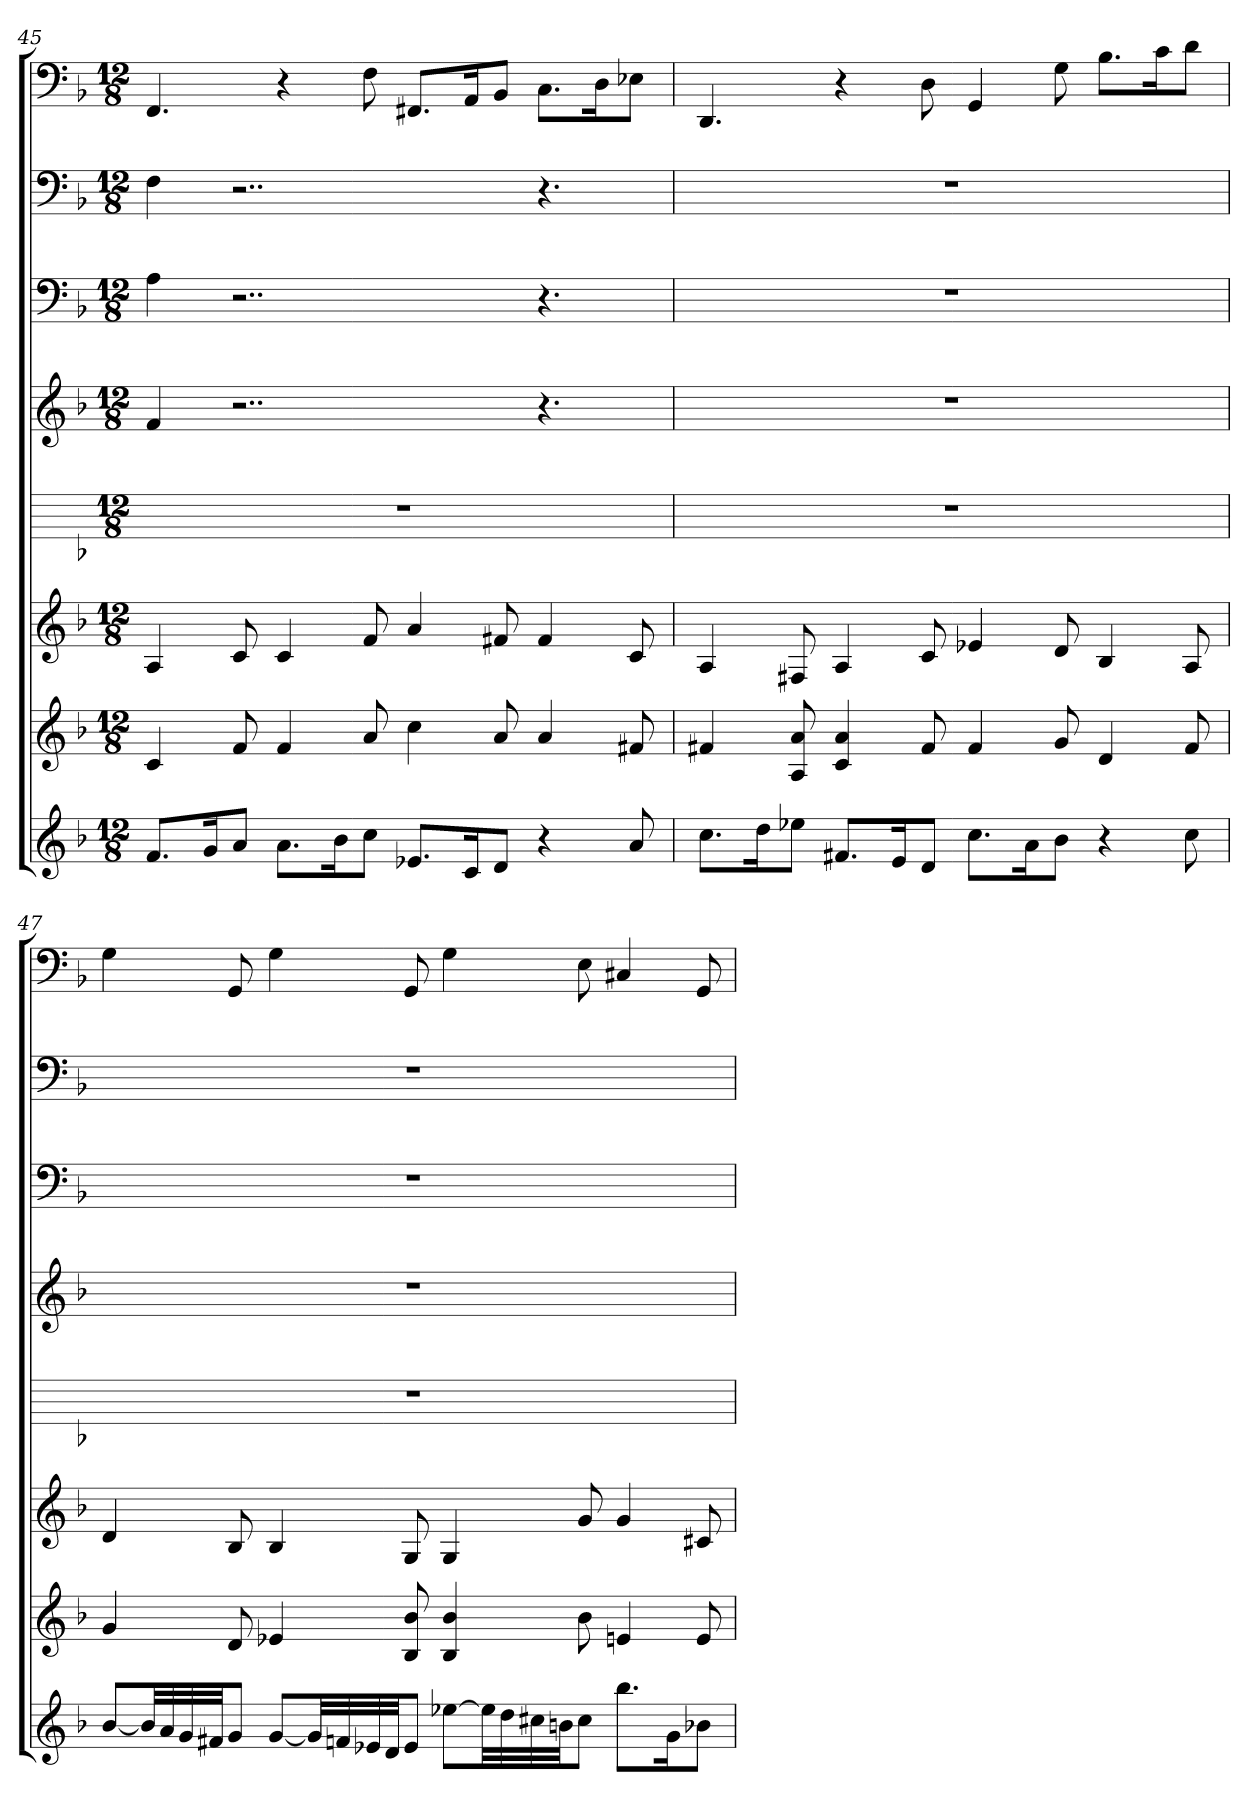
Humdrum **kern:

**kern	**kern	**kern	**kern	**kern	**kern	**kern	**kern
*part8	*part7	*part6	*part5	*part4	*part3	*part2	*part1
*staff8	*staff7	*staff6	*staff5	*staff4	*staff3	*staff2	*staff1
*k[b-]	*k[b-]	*k[b-]	*k[b-]	*k[b-]	*k[b-]	*k[b-]	*k[b-]
*d:	*d:	*d:	*d:	*d:	*d:	*d:	*d:
*M12/8	*M12/8	*M12/8	*M12/8	*M12/8	*M12/8	*M12/8	*M12/8
=45	=45	=45	=45	=45	=45	=45	=45
8.fL	4c	4A	1.r	4f	4A	4F	4.FF
16gK	.	.	.	.	.	.	.
8aJ	8f	8c	.	2..r	2..r	2..r	.
8.aL	4f	4c	.	.	.	.	4r
16b-K	.	.	.	.	.	.	.
8ccJ	8a	8f	.	.	.	.	8F
8.e-XL	4cc	4a	.	.	.	.	8.FF#XL
16cK	.	.	.	.	.	.	16AAK
8dJ	8a	8f#X	.	.	.	.	8BB-J
4r	4a	4f#	.	4.r	4.r	4.r	8.CL
.	.	.	.	.	.	.	16DK
8a	8f#X	8c	.	.	.	.	8E-XJ
=46	=46	=46	=46	=46	=46	=46	=46
8.ccL	4f#X	4A	1.r	1.r	1.r	1.r	4.DD
16ddK	.	.	.	.	.	.	.
8ee-XJ	8A 8a	8F#X	.	.	.	.	.
8.f#XL	4c 4a	4A	.	.	.	.	4r
16eK	.	.	.	.	.	.	.
8dJ	8f#	8c	.	.	.	.	8D
8.ccL	4f#	4e-X	.	.	.	.	4GG
16aK	.	.	.	.	.	.	.
8b-J	8g	8d	.	.	.	.	8G
4r	4d	4B-	.	.	.	.	8.B-L
.	.	.	.	.	.	.	16cK
8cc	8f#	8A	.	.	.	.	8dJ
=47	=47	=47	=47	=47	=47	=47	=47
[8b-L	4g	4d	1.r	1.r	1.r	1.r	4G
32b-LL]	.	.	.	.	.	.	.
32a	.	.	.	.	.	.	.
32g	.	.	.	.	.	.	.
32f#XJJ	.	.	.	.	.	.	.
8gJ	8d	8B-	.	.	.	.	8GG
[8gL	4e-X	4B-	.	.	.	.	4G
32gLL]	.	.	.	.	.	.	.
32fn	.	.	.	.	.	.	.
32e-X	.	.	.	.	.	.	.
32dJJ	.	.	.	.	.	.	.
8e-J	8B- 8b-	8G	.	.	.	.	8GG
[8ee-XL	4B- 4b-	4G	.	.	.	.	4G
32ee-LL]	.	.	.	.	.	.	.
32dd	.	.	.	.	.	.	.
32cc#X	.	.	.	.	.	.	.
32bnJJ	.	.	.	.	.	.	.
8cc#J	8b-	8g	.	.	.	.	8E
8.bb-L	4en	4g	.	.	.	.	4C#X
16gK	.	.	.	.	.	.	.
8b-XJ	8e	8c#X	.	.	.	.	8GG
=	=	=	=	=	=	=	=
*-	*-	*-	*-	*-	*-	*-	*-
